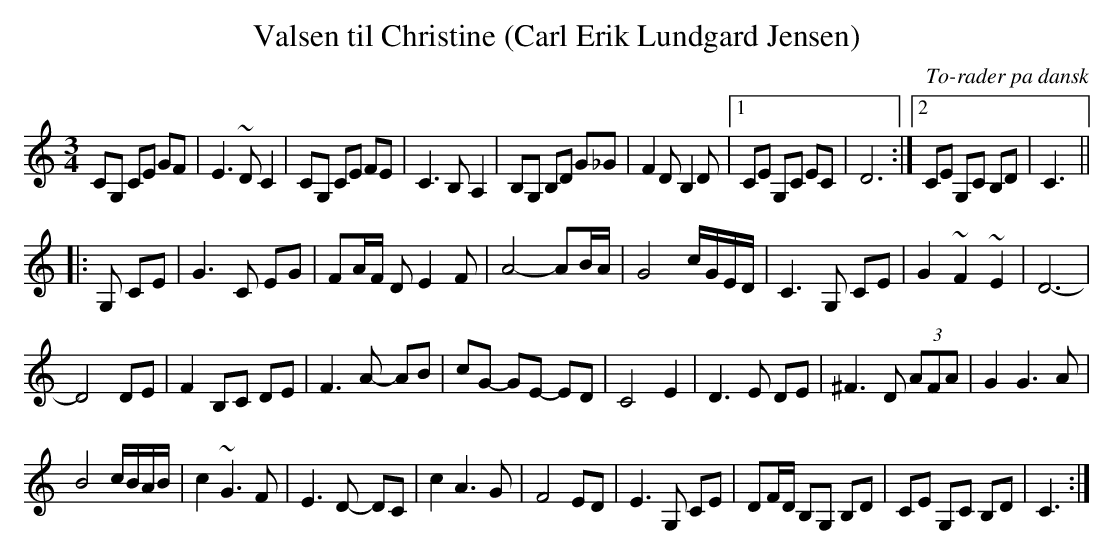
X:1
T:Valsen til Christine (Carl Erik Lundgard Jensen)
C:To-rader pa dansk
M:3/4
L:1/8
K:C
CG, CE GF|E3~D C2|CG, CE FE|C3B,A,2|\
B,G, B,D G_G|F2 DB,2D|1 CE G,C EC|\
D6:|2 CE G,C B,D|C3||
|:G, CE|G3C EG|FA/F/ DE2F|A4-AB/A/|\
G4c/G/E/D/|C3G, CE|G2~F2~E2|D6-|
D4DE|F2B,C DE|F3A- AB|cG- GE- ED|C4E2|\
D3E DE|^F3D (3AFA|G2G3A|
B4c/B/A/B/|c2~G3F|E3D- DC|c2A3G|F4ED|\
E3G, CE|DF/D/ B,G, B,D|CE G,C B,D|C3:|
